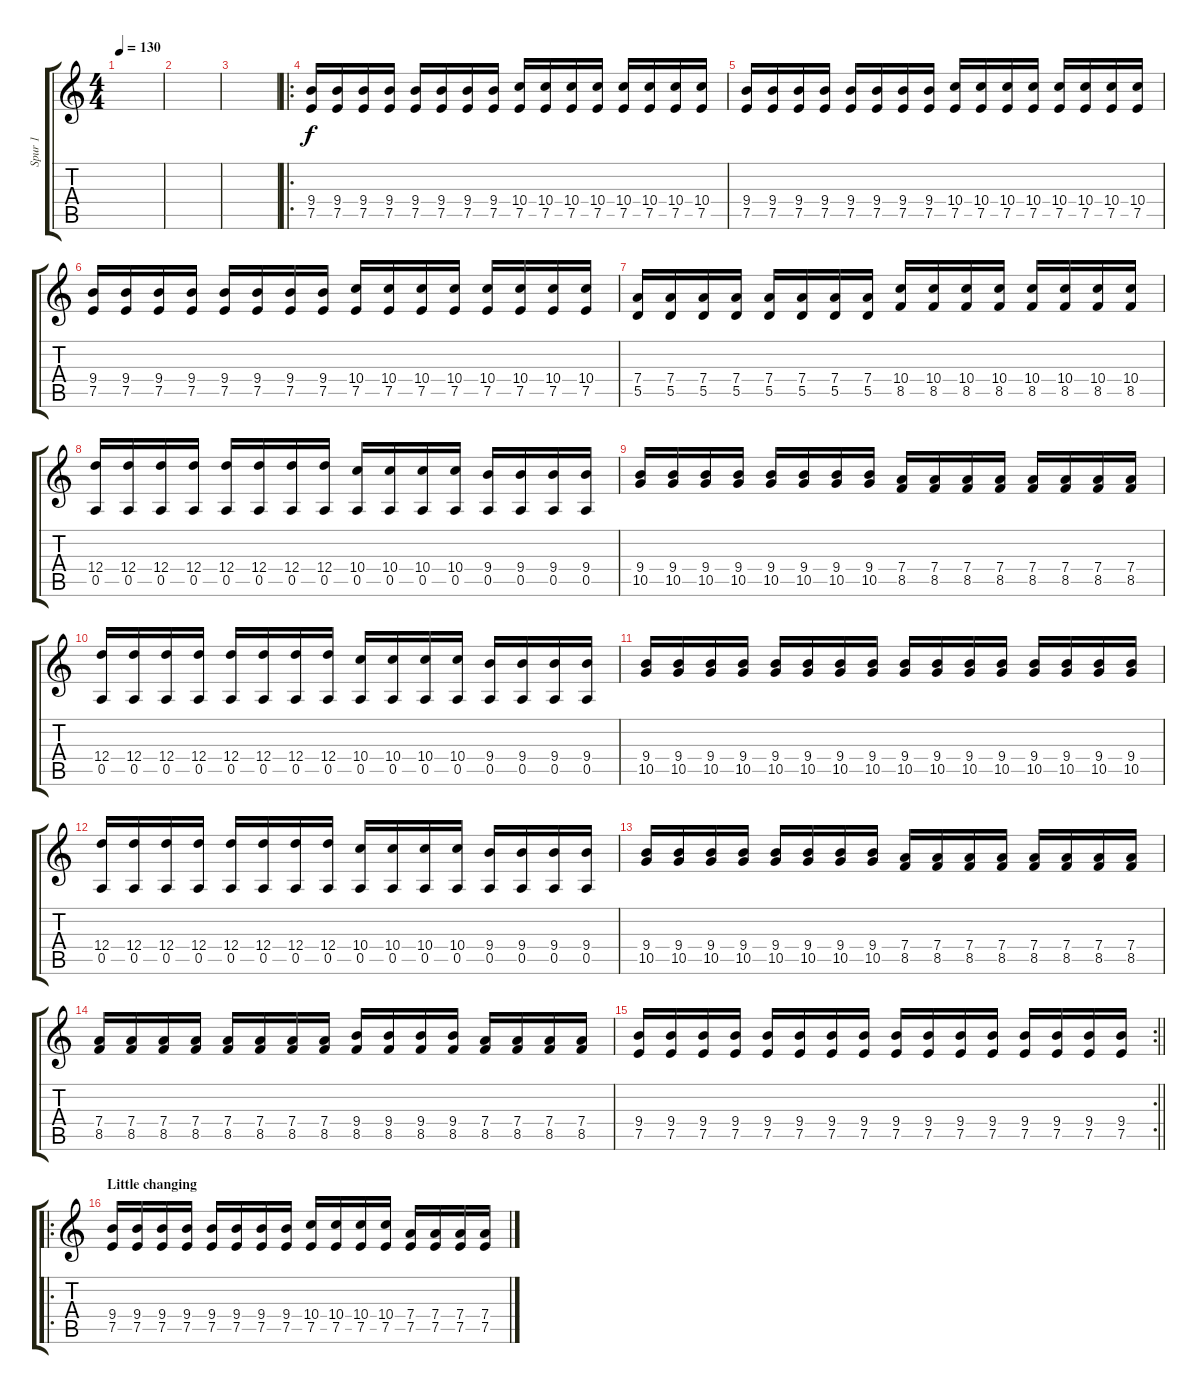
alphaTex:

\track ("Spur 1" "Spur 1") {instrument distortionguitar}
\staff {score tabs}
\tuning (E4 B3 G3 D3 A2 E2) {hide}
\ts (4 4)
\tempo 130
\clef g2
\ks c
|
|
|
\ro
(9.4 7.5).16 (9.4 7.5).16 (9.4 7.5).16 (9.4 7.5).16 (9.4 7.5).16 (9.4 7.5).16 (9.4 7.5).16 (9.4 7.5).16 (10.4 7.5).16 (10.4 7.5).16 (10.4 7.5).16 (10.4 7.5).16 (10.4 7.5).16 (10.4 7.5).16 (10.4 7.5).16 (10.4 7.5).16 |
(9.4 7.5).16 (9.4 7.5).16 (9.4 7.5).16 (9.4 7.5).16 (9.4 7.5).16 (9.4 7.5).16 (9.4 7.5).16 (9.4 7.5).16 (10.4 7.5).16 (10.4 7.5).16 (10.4 7.5).16 (10.4 7.5).16 (10.4 7.5).16 (10.4 7.5).16 (10.4 7.5).16 (10.4 7.5).16 |
(9.4 7.5).16 (9.4 7.5).16 (9.4 7.5).16 (9.4 7.5).16 (9.4 7.5).16 (9.4 7.5).16 (9.4 7.5).16 (9.4 7.5).16 (10.4 7.5).16 (10.4 7.5).16 (10.4 7.5).16 (10.4 7.5).16 (10.4 7.5).16 (10.4 7.5).16 (10.4 7.5).16 (10.4 7.5).16 |
(7.4 5.5).16 (7.4 5.5).16 (7.4 5.5).16 (7.4 5.5).16 (7.4 5.5).16 (7.4 5.5).16 (7.4 5.5).16 (7.4 5.5).16 (10.4 8.5).16 (10.4 8.5).16 (10.4 8.5).16 (10.4 8.5).16 (10.4 8.5).16 (10.4 8.5).16 (10.4 8.5).16 (10.4 8.5).16 |
(12.4 0.5).16 (12.4 0.5).16 (12.4 0.5).16 (12.4 0.5).16 (12.4 0.5).16 (12.4 0.5).16 (12.4 0.5).16 (12.4 0.5).16 (10.4 0.5).16 (10.4 0.5).16 (10.4 0.5).16 (10.4 0.5).16 (9.4 0.5).16 (9.4 0.5).16 (9.4 0.5).16 (9.4 0.5).16 |
(9.4 10.5).16 (9.4 10.5).16 (9.4 10.5).16 (9.4 10.5).16 (9.4 10.5).16 (9.4 10.5).16 (9.4 10.5).16 (9.4 10.5).16 (7.4 8.5).16 (7.4 8.5).16 (7.4 8.5).16 (7.4 8.5).16 (7.4 8.5).16 (7.4 8.5).16 (7.4 8.5).16 (7.4 8.5).16 |
(12.4 0.5).16 (12.4 0.5).16 (12.4 0.5).16 (12.4 0.5).16 (12.4 0.5).16 (12.4 0.5).16 (12.4 0.5).16 (12.4 0.5).16 (10.4 0.5).16 (10.4 0.5).16 (10.4 0.5).16 (10.4 0.5).16 (9.4 0.5).16 (9.4 0.5).16 (9.4 0.5).16 (9.4 0.5).16 |
(9.4 10.5).16 (9.4 10.5).16 (9.4 10.5).16 (9.4 10.5).16 (9.4 10.5).16 (9.4 10.5).16 (9.4 10.5).16 (9.4 10.5).16 (9.4 10.5).16 (9.4 10.5).16 (9.4 10.5).16 (9.4 10.5).16 (9.4 10.5).16 (9.4 10.5).16 (9.4 10.5).16 (9.4 10.5).16 |
(12.4 0.5).16 (12.4 0.5).16 (12.4 0.5).16 (12.4 0.5).16 (12.4 0.5).16 (12.4 0.5).16 (12.4 0.5).16 (12.4 0.5).16 (10.4 0.5).16 (10.4 0.5).16 (10.4 0.5).16 (10.4 0.5).16 (9.4 0.5).16 (9.4 0.5).16 (9.4 0.5).16 (9.4 0.5).16 |
(9.4 10.5).16 (9.4 10.5).16 (9.4 10.5).16 (9.4 10.5).16 (9.4 10.5).16 (9.4 10.5).16 (9.4 10.5).16 (9.4 10.5).16 (7.4 8.5).16 (7.4 8.5).16 (7.4 8.5).16 (7.4 8.5).16 (7.4 8.5).16 (7.4 8.5).16 (7.4 8.5).16 (7.4 8.5).16 |
(7.4 8.5).16 (7.4 8.5).16 (7.4 8.5).16 (7.4 8.5).16 (7.4 8.5).16 (7.4 8.5).16 (7.4 8.5).16 (7.4 8.5).16 (9.4 8.5).16 (9.4 8.5).16 (9.4 8.5).16 (9.4 8.5).16 (7.4 8.5).16 (7.4 8.5).16 (7.4 8.5).16 (7.4 8.5).16 |
\rc 2
\barLineRight lightlight
(9.4 7.5).16 (9.4 7.5).16 (9.4 7.5).16 (9.4 7.5).16 (9.4 7.5).16 (9.4 7.5).16 (9.4 7.5).16 (9.4 7.5).16 (9.4 7.5).16 (9.4 7.5).16 (9.4 7.5).16 (9.4 7.5).16 (9.4 7.5).16 (9.4 7.5).16 (9.4 7.5).16 (9.4 7.5).16 |
\ro
\section ("" "Little changing")
(9.4 7.5).16 (9.4 7.5).16 (9.4 7.5).16 (9.4 7.5).16 (9.4 7.5).16 (9.4 7.5).16 (9.4 7.5).16 (9.4 7.5).16 (10.4 7.5).16 (10.4 7.5).16 (10.4 7.5).16 (10.4 7.5).16 (7.4 7.5).16 (7.4 7.5).16 (7.4 7.5).16 (7.4 7.5).16
